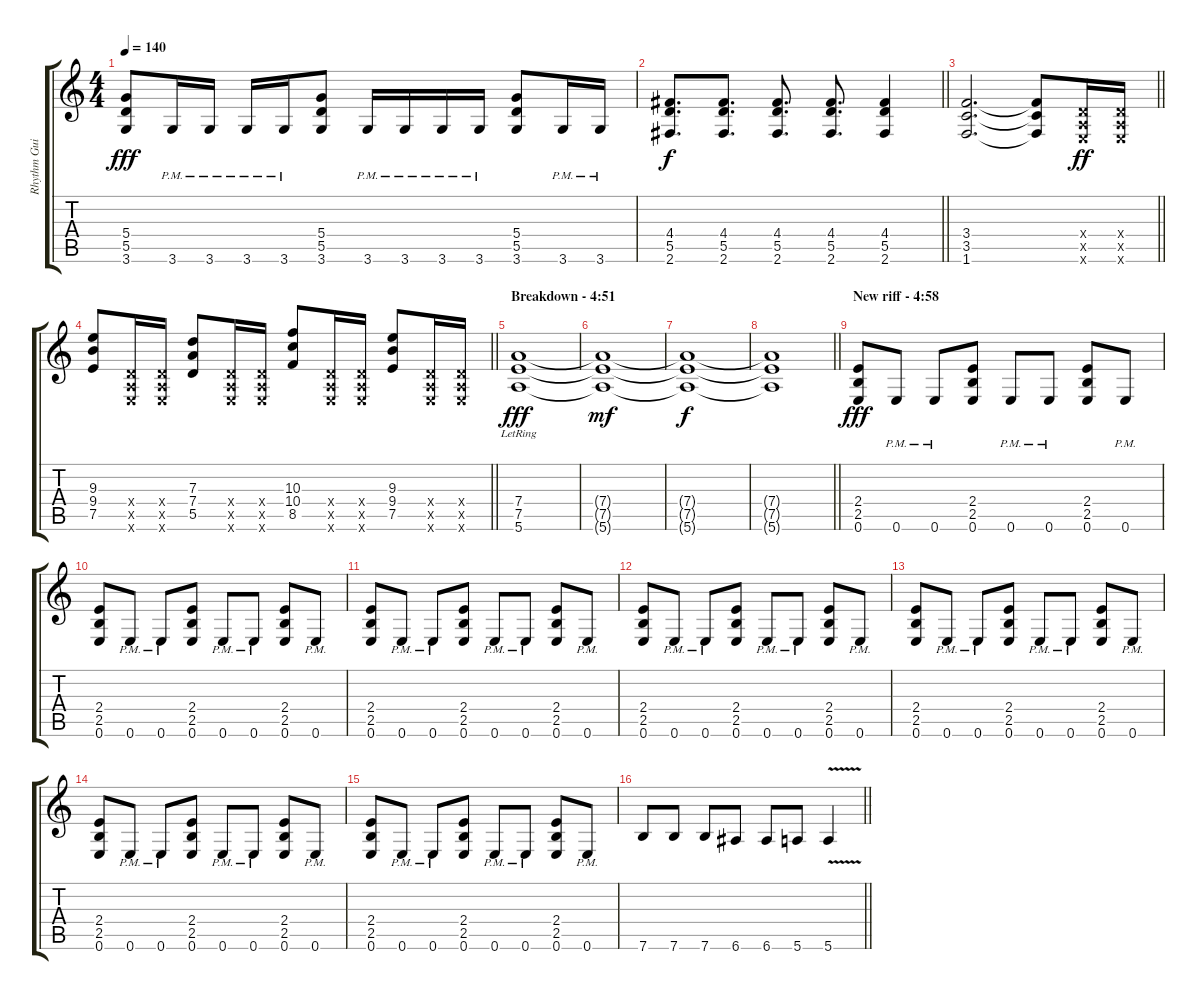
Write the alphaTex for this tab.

\track ("Rhythm Guitar 1" "Rhythm Gui") {instrument distortionguitar}
\staff {score tabs}
\tuning (E4 B3 G3 D3 A2 E2) {hide}
\ts (4 4)
\tempo 140
\clef g2
\ks c
(5.4 5.5 3.6).8{dy fff} 3.6{pm}.16 3.6{pm}.16 3.6{pm}.16 3.6{pm}.16 (5.4 5.5 3.6).8 3.6{pm}.16 3.6{pm}.16 3.6{pm}.16 3.6{pm}.16 (5.4 5.5 3.6).8 3.6{pm}.16 3.6{pm}.16 |
\barLineRight lightlight
(4.4 5.5 2.6).8{d dy f} (4.4 5.5 2.6).8{d} (4.4 5.5 2.6).8{d} (4.4 5.5 2.6).8{d} (4.4 5.5 2.6).4 |
\barLineRight lightlight
(3.4 3.5 1.6).2{d} (3.4{t} 3.5{t} 1.6{t}).8 (0.4{x} 0.5{x} 0.6{x}).16{dy ff} (0.4{x} 0.5{x} 0.6{x}).16 |
\barLineRight lightlight
(9.3 9.4 7.5).8 (0.4{x} 0.5{x} 0.6{x}).16 (0.4{x} 0.5{x} 0.6{x}).16 (7.3 7.4 5.5).8 (0.4{x} 0.5{x} 0.6{x}).16 (0.4{x} 0.5{x} 0.6{x}).16 (10.3 10.4 8.5).8 (0.4{x} 0.5{x} 0.6{x}).16 (0.4{x} 0.5{x} 0.6{x}).16 (9.3 9.4 7.5).8 (0.4{x} 0.5{x} 0.6{x}).16 (0.4{x} 0.5{x} 0.6{x}).16 |
\section ("" "Breakdown - 4:51")
(7.4{lr} 7.5{lr} 5.6{lr}).1{dy fff} |
(7.4{t} 7.5{t} 5.6{t}).1{dy mf volume 12} |
(7.4{t} 7.5{t} 5.6{t}).1{dy f volume 9} |
\barLineRight lightlight
(7.4{t} 7.5{t} 5.6{t}).1{volume 5} |
\section ("" "New riff - 4:58")
(2.4 2.5 0.6).8{dy fff volume 14} 0.6{pm}.8 0.6{pm}.8 (2.4 2.5 0.6).8 0.6{pm}.8 0.6{pm}.8 (2.4 2.5 0.6).8 0.6{pm}.8 |
(2.4 2.5 0.6).8 0.6{pm}.8 0.6{pm}.8 (2.4 2.5 0.6).8 0.6{pm}.8 0.6{pm}.8 (2.4 2.5 0.6).8 0.6{pm}.8 |
(2.4 2.5 0.6).8 0.6{pm}.8 0.6{pm}.8 (2.4 2.5 0.6).8 0.6{pm}.8 0.6{pm}.8 (2.4 2.5 0.6).8 0.6{pm}.8 |
(2.4 2.5 0.6).8 0.6{pm}.8 0.6{pm}.8 (2.4 2.5 0.6).8 0.6{pm}.8 0.6{pm}.8 (2.4 2.5 0.6).8 0.6{pm}.8 |
(2.4 2.5 0.6).8 0.6{pm}.8 0.6{pm}.8 (2.4 2.5 0.6).8 0.6{pm}.8 0.6{pm}.8 (2.4 2.5 0.6).8 0.6{pm}.8 |
(2.4 2.5 0.6).8 0.6{pm}.8 0.6{pm}.8 (2.4 2.5 0.6).8 0.6{pm}.8 0.6{pm}.8 (2.4 2.5 0.6).8 0.6{pm}.8 |
(2.4 2.5 0.6).8 0.6{pm}.8 0.6{pm}.8 (2.4 2.5 0.6).8 0.6{pm}.8 0.6{pm}.8 (2.4 2.5 0.6).8 0.6{pm}.8 |
\barLineRight lightlight
7.6.8 7.6.8 7.6.8 6.6.8 6.6.8 5.6.8 5.6{v}.4
